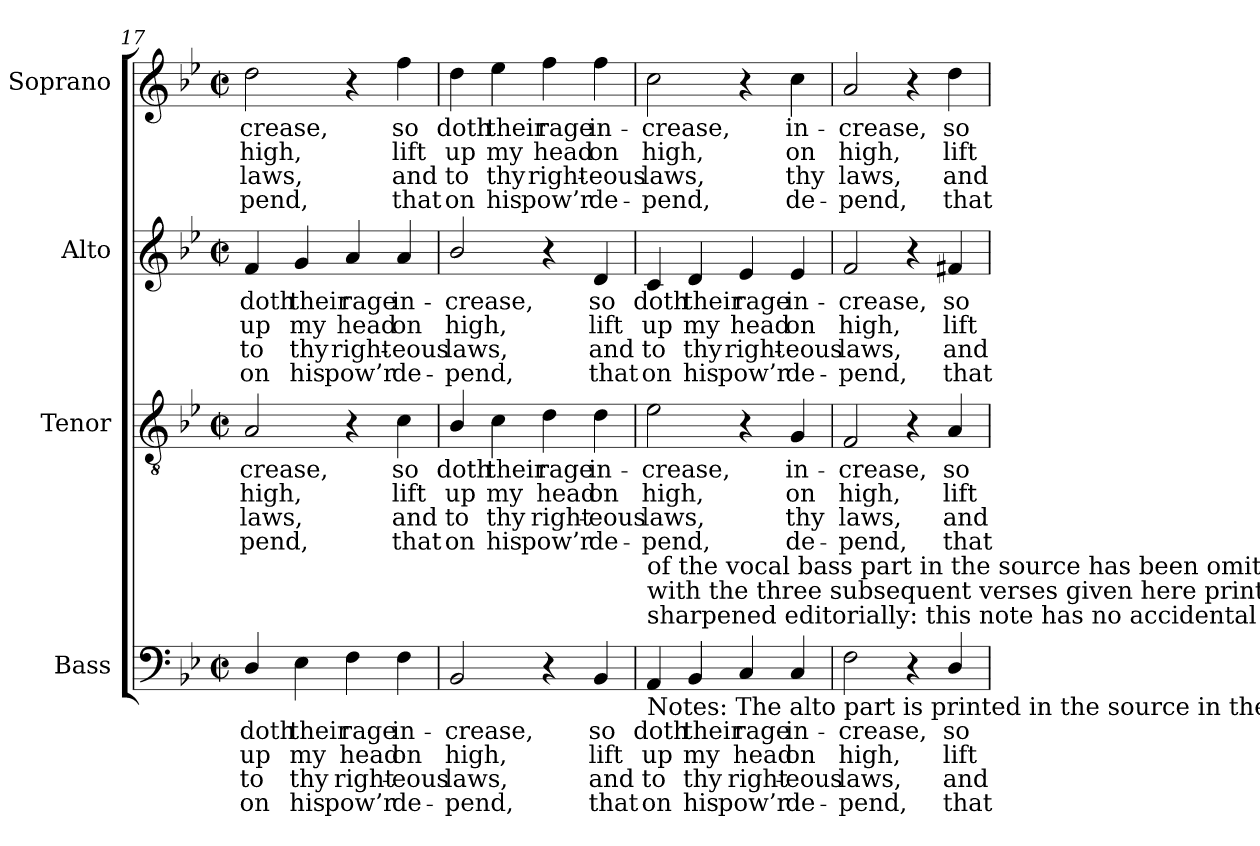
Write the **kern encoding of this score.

**kern	**text	**text	**text	**text	**kern	**text	**text	**text	**text	**kern	**text	**text	**text	**text	**kern	**text	**text	**text	**text
*part4	*part4	*part4	*part4	*part4	*part3	*part3	*part3	*part3	*part3	*part2	*part2	*part2	*part2	*part2	*part1	*part1	*part1	*part1	*part1
*staff4	*staff4	*staff4	*staff4	*staff4	*staff3	*staff3	*staff3	*staff3	*staff3	*staff2	*staff2	*staff2	*staff2	*staff2	*staff1	*staff1	*staff1	*staff1	*staff1
*I"Bass	*	*	*	*	*I"Tenor	*	*	*	*	*I"Alto	*	*	*	*	*I"Soprano	*	*	*	*
*I'B.	*	*	*	*	*I'T.	*	*	*	*	*I'A.	*	*	*	*	*I'S.	*	*	*	*
*clefF4	*	*	*	*	*clefGv2	*	*	*	*	*clefG2	*	*	*	*	*clefG2	*	*	*	*
*	*	*	*	*	*ITrd7c12	*	*	*	*	*	*	*	*	*	*	*	*	*	*
*k[b-e-]	*	*	*	*	*k[b-e-]	*	*	*	*	*k[b-e-]	*	*	*	*	*k[b-e-]	*	*	*	*
*g:	*	*	*	*	*g:	*	*	*	*	*g:	*	*	*	*	*g:	*	*	*	*
*M2/2	*	*	*	*	*M2/2	*	*	*	*	*M2/2	*	*	*	*	*M2/2	*	*	*	*
*met(c|)	*	*	*	*	*met(c|)	*	*	*	*	*met(c|)	*	*	*	*	*met(c|)	*	*	*	*
=17	=17	=17	=17	=17	=17	=17	=17	=17	=17	=17	=17	=17	=17	=17	=17	=17	=17	=17	=17
!	!LO:LY:b:color=#000000	!LO:LY:b:color=#000000	!LO:LY:b:color=#000000	!LO:LY:b:color=#000000	!	!	!	!	!	!	!	!	!	!	!	!	!	!	!
!	!	!	!	!	!	!LO:LY:b:color=#000000	!LO:LY:b:color=#000000	!LO:LY:b:color=#000000	!LO:LY:b:color=#000000	!	!	!	!	!	!	!	!	!	!
!	!	!	!	!	!	!	!	!	!	!	!LO:LY:b:color=#000000	!LO:LY:b:color=#000000	!LO:LY:b:color=#000000	!LO:LY:b:color=#000000	!	!	!	!	!
!	!	!	!	!	!	!	!	!	!	!	!	!	!	!	!	!LO:LY:b:color=#000000	!LO:LY:b:color=#000000	!LO:LY:b:color=#000000	!LO:LY:b:color=#000000
4Di/	doth	up	to	on	2AAi/	-crease,	high,	-laws,	pend,	4fi/	doth	up	to	on	2ddi\	-crease,	high,	-laws,	pend,
!	!LO:LY:b:color=#000000	!LO:LY:b:color=#000000	!LO:LY:b:color=#000000	!LO:LY:b:color=#000000	!	!	!	!	!	!	!	!	!	!	!	!	!	!	!
!	!	!	!	!	!	!	!	!	!	!	!LO:LY:b:color=#000000	!LO:LY:b:color=#000000	!LO:LY:b:color=#000000	!LO:LY:b:color=#000000	!	!	!	!	!
4E-i\	their	my	thy	his	.	.	.	.	.	4gi/	their	my	thy	his	.	.	.	.	.
!	!LO:LY:b:color=#000000	!LO:LY:b:color=#000000	!LO:LY:b:color=#000000	!LO:LY:b:color=#000000	!	!	!	!	!	!	!	!	!	!	!	!	!	!	!
!	!	!	!	!	!	!	!	!	!	!	!LO:LY:b:color=#000000	!LO:LY:b:color=#000000	!LO:LY:b:color=#000000	!LO:LY:b:color=#000000	!	!	!	!	!
4Fi\	rage	head	right-	-pow’r	4r	.	.	.	.	4ai/	rage	head	right-	-pow’r	4r	.	.	.	.
!	!LO:LY:b:color=#000000	!LO:LY:b:color=#000000	!LO:LY:b:color=#000000	!LO:LY:b:color=#000000	!	!	!	!	!	!	!	!	!	!	!	!	!	!	!
!	!	!	!	!	!	!LO:LY:b:color=#000000	!LO:LY:b:color=#000000	!LO:LY:b:color=#000000	!LO:LY:b:color=#000000	!	!	!	!	!	!	!	!	!	!
!	!	!	!	!	!	!	!	!	!	!	!LO:LY:b:color=#000000	!LO:LY:b:color=#000000	!LO:LY:b:color=#000000	!LO:LY:b:color=#000000	!	!	!	!	!
!	!	!	!	!	!	!	!	!	!	!	!	!	!	!	!	!LO:LY:b:color=#000000	!LO:LY:b:color=#000000	!LO:LY:b:color=#000000	!LO:LY:b:color=#000000
4Fi\	in-	on	eous	de-	4Ci\	so	lift	and	that	4ai/	in-	on	eous	de-	4ffi\	so	lift	and	that
=18	=18	=18	=18	=18	=18	=18	=18	=18	=18	=18	=18	=18	=18	=18	=18	=18	=18	=18	=18
!	!LO:LY:b:color=#000000	!LO:LY:b:color=#000000	!LO:LY:b:color=#000000	!LO:LY:b:color=#000000	!	!	!	!	!	!	!	!	!	!	!	!	!	!	!
!	!	!	!	!	!	!LO:LY:b:color=#000000	!LO:LY:b:color=#000000	!LO:LY:b:color=#000000	!LO:LY:b:color=#000000	!	!	!	!	!	!	!	!	!	!
!	!	!	!	!	!	!	!	!	!	!	!LO:LY:b:color=#000000	!LO:LY:b:color=#000000	!LO:LY:b:color=#000000	!LO:LY:b:color=#000000	!	!	!	!	!
!	!	!	!	!	!	!	!	!	!	!	!	!	!	!	!	!LO:LY:b:color=#000000	!LO:LY:b:color=#000000	!LO:LY:b:color=#000000	!LO:LY:b:color=#000000
2BB-i/	-crease,	high,	-laws,	pend,	4BB-i/	doth	up	to	on	2b-i/	-crease,	high,	-laws,	pend,	4ddi\	doth	up	to	on
!	!	!	!	!	!	!LO:LY:b:color=#000000	!LO:LY:b:color=#000000	!LO:LY:b:color=#000000	!LO:LY:b:color=#000000	!	!	!	!	!	!	!	!	!	!
!	!	!	!	!	!	!	!	!	!	!	!	!	!	!	!	!LO:LY:b:color=#000000	!LO:LY:b:color=#000000	!LO:LY:b:color=#000000	!LO:LY:b:color=#000000
.	.	.	.	.	4Ci\	their	my	thy	his	.	.	.	.	.	4ee-i\	their	my	thy	his
!	!	!	!	!	!	!LO:LY:b:color=#000000	!LO:LY:b:color=#000000	!LO:LY:b:color=#000000	!LO:LY:b:color=#000000	!	!	!	!	!	!	!	!	!	!
!	!	!	!	!	!	!	!	!	!	!	!	!	!	!	!	!LO:LY:b:color=#000000	!LO:LY:b:color=#000000	!LO:LY:b:color=#000000	!LO:LY:b:color=#000000
4r	.	.	.	.	4Di\	rage	head	right-	-pow’r	4r	.	.	.	.	4ffi\	rage	head	right-	-pow’r
!	!LO:LY:b:color=#000000	!LO:LY:b:color=#000000	!LO:LY:b:color=#000000	!LO:LY:b:color=#000000	!	!	!	!	!	!	!	!	!	!	!	!	!	!	!
!	!	!	!	!	!	!LO:LY:b:color=#000000	!LO:LY:b:color=#000000	!LO:LY:b:color=#000000	!LO:LY:b:color=#000000	!	!	!	!	!	!	!	!	!	!
!	!	!	!	!	!	!	!	!	!	!	!LO:LY:b:color=#000000	!LO:LY:b:color=#000000	!LO:LY:b:color=#000000	!LO:LY:b:color=#000000	!	!	!	!	!
!	!	!	!	!	!	!	!	!	!	!	!	!	!	!	!	!LO:LY:b:color=#000000	!LO:LY:b:color=#000000	!LO:LY:b:color=#000000	!LO:LY:b:color=#000000
4BB-i/	so	lift	and	that	4Di\	in-	on	eous	de-	4di/	so	lift	and	that	4ffi\	in-	on	eous	de-
!!LO:LB:g=z
=19	=19	=19	=19	=19	=19	=19	=19	=19	=19	=19	=19	=19	=19	=19	=19	=19	=19	=19	=19
!	!LO:LY:b:color=#000000	!LO:LY:b:color=#000000	!LO:LY:b:color=#000000	!LO:LY:b:color=#000000	!	!	!	!	!	!	!	!	!	!	!	!	!	!	!
!	!	!	!	!	!	!LO:LY:b:color=#000000	!LO:LY:b:color=#000000	!LO:LY:b:color=#000000	!LO:LY:b:color=#000000	!	!	!	!	!	!	!	!	!	!
!	!	!	!	!	!	!	!	!	!	!	!LO:LY:b:color=#000000	!LO:LY:b:color=#000000	!LO:LY:b:color=#000000	!LO:LY:b:color=#000000	!	!	!	!	!
!LO:TX:b:t=Notes&colon; The alto part is printed in the source in the treble clef an octave above sounding pitch. The alto F# in bar 7 has been	!	!	!	!	!	!	!	!	!	!	!	!	!	!	!	!	!	!	!
!LO:TX:t=sharpened editorially&colon; this note has no accidental in the source. The first verse only of the text is underlaid in the source,	!	!	!	!	!	!	!	!	!	!	!	!	!	!	!	!	!	!	!
!LO:TX:t=with the three subsequent verses given here printed after the music&colon; these have been underlaid editorially, and the figuring	!	!	!	!	!	!	!	!	!	!	!	!	!	!	!	!	!	!	!
!LO:TX:t=of the vocal bass part in the source has been omitted to facilitate this.	!	!	!	!	!	!	!	!	!	!	!	!	!	!	!	!	!	!	!
!	!	!	!	!	!	!	!	!	!	!	!	!	!	!	!	!LO:LY:b:color=#000000	!LO:LY:b:color=#000000	!LO:LY:b:color=#000000	!LO:LY:b:color=#000000
4AAi/	doth	up	to	on	2E-i\	-crease,	high,	-laws,	pend,	4ci/	doth	up	to	on	2cci\	-crease,	high,	-laws,	pend,
!	!LO:LY:b:color=#000000	!LO:LY:b:color=#000000	!LO:LY:b:color=#000000	!LO:LY:b:color=#000000	!	!	!	!	!	!	!	!	!	!	!	!	!	!	!
!	!	!	!	!	!	!	!	!	!	!	!LO:LY:b:color=#000000	!LO:LY:b:color=#000000	!LO:LY:b:color=#000000	!LO:LY:b:color=#000000	!	!	!	!	!
4BB-i/	their	my	thy	his	.	.	.	.	.	4di/	their	my	thy	his	.	.	.	.	.
!	!LO:LY:b:color=#000000	!LO:LY:b:color=#000000	!LO:LY:b:color=#000000	!LO:LY:b:color=#000000	!	!	!	!	!	!	!	!	!	!	!	!	!	!	!
!	!	!	!	!	!	!	!	!	!	!	!LO:LY:b:color=#000000	!LO:LY:b:color=#000000	!LO:LY:b:color=#000000	!LO:LY:b:color=#000000	!	!	!	!	!
4Ci/	rage	head	right-	-pow’r	4r	.	.	.	.	4e-i/	rage	head	right-	-pow’r	4r	.	.	.	.
!	!LO:LY:b:color=#000000	!LO:LY:b:color=#000000	!LO:LY:b:color=#000000	!LO:LY:b:color=#000000	!	!	!	!	!	!	!	!	!	!	!	!	!	!	!
!	!	!	!	!	!	!LO:LY:b:color=#000000	!LO:LY:b:color=#000000	!LO:LY:b:color=#000000	!LO:LY:b:color=#000000	!	!	!	!	!	!	!	!	!	!
!	!	!	!	!	!	!	!	!	!	!	!LO:LY:b:color=#000000	!LO:LY:b:color=#000000	!LO:LY:b:color=#000000	!LO:LY:b:color=#000000	!	!	!	!	!
!	!	!	!	!	!	!	!	!	!	!	!	!	!	!	!	!LO:LY:b:color=#000000	!LO:LY:b:color=#000000	!LO:LY:b:color=#000000	!LO:LY:b:color=#000000
4Ci/	in-	on	eous	de-	4GGi/	in-	on	thy	de-	4e-i/	in-	on	eous	de-	4cci\	in-	on	thy	de-
=20	=20	=20	=20	=20	=20	=20	=20	=20	=20	=20	=20	=20	=20	=20	=20	=20	=20	=20	=20
!	!LO:LY:b:color=#000000	!LO:LY:b:color=#000000	!LO:LY:b:color=#000000	!LO:LY:b:color=#000000	!	!	!	!	!	!	!	!	!	!	!	!	!	!	!
!	!	!	!	!	!	!LO:LY:b:color=#000000	!LO:LY:b:color=#000000	!LO:LY:b:color=#000000	!LO:LY:b:color=#000000	!	!	!	!	!	!	!	!	!	!
!	!	!	!	!	!	!	!	!	!	!	!LO:LY:b:color=#000000	!LO:LY:b:color=#000000	!LO:LY:b:color=#000000	!LO:LY:b:color=#000000	!	!	!	!	!
!	!	!	!	!	!	!	!	!	!	!	!	!	!	!	!	!LO:LY:b:color=#000000	!LO:LY:b:color=#000000	!LO:LY:b:color=#000000	!LO:LY:b:color=#000000
2Fi\	-crease,	high,	-laws,	pend,	2FFi/	-crease,	high,	-laws,	pend,	2fi/	-crease,	high,	-laws,	pend,	2ai/	-crease,	high,	-laws,	pend,
4r	.	.	.	.	4r	.	.	.	.	4r	.	.	.	.	4r	.	.	.	.
!	!LO:LY:b:color=#000000	!LO:LY:b:color=#000000	!LO:LY:b:color=#000000	!LO:LY:b:color=#000000	!	!	!	!	!	!	!	!	!	!	!	!	!	!	!
!	!	!	!	!	!	!LO:LY:b:color=#000000	!LO:LY:b:color=#000000	!LO:LY:b:color=#000000	!LO:LY:b:color=#000000	!	!	!	!	!	!	!	!	!	!
!	!	!	!	!	!	!	!	!	!	!	!LO:LY:b:color=#000000	!LO:LY:b:color=#000000	!LO:LY:b:color=#000000	!LO:LY:b:color=#000000	!	!	!	!	!
!	!	!	!	!	!	!	!	!	!	!	!	!	!	!	!	!LO:LY:b:color=#000000	!LO:LY:b:color=#000000	!LO:LY:b:color=#000000	!LO:LY:b:color=#000000
4Di/	so	lift	and	that	4AAi/	so	lift	and	that	4f#Xi/	so	lift	and	that	4ddi\	so	lift	and	that
=	=	=	=	=	=	=	=	=	=	=	=	=	=	=	=	=	=	=	=
*-	*-	*-	*-	*-	*-	*-	*-	*-	*-	*-	*-	*-	*-	*-	*-	*-	*-	*-	*-
